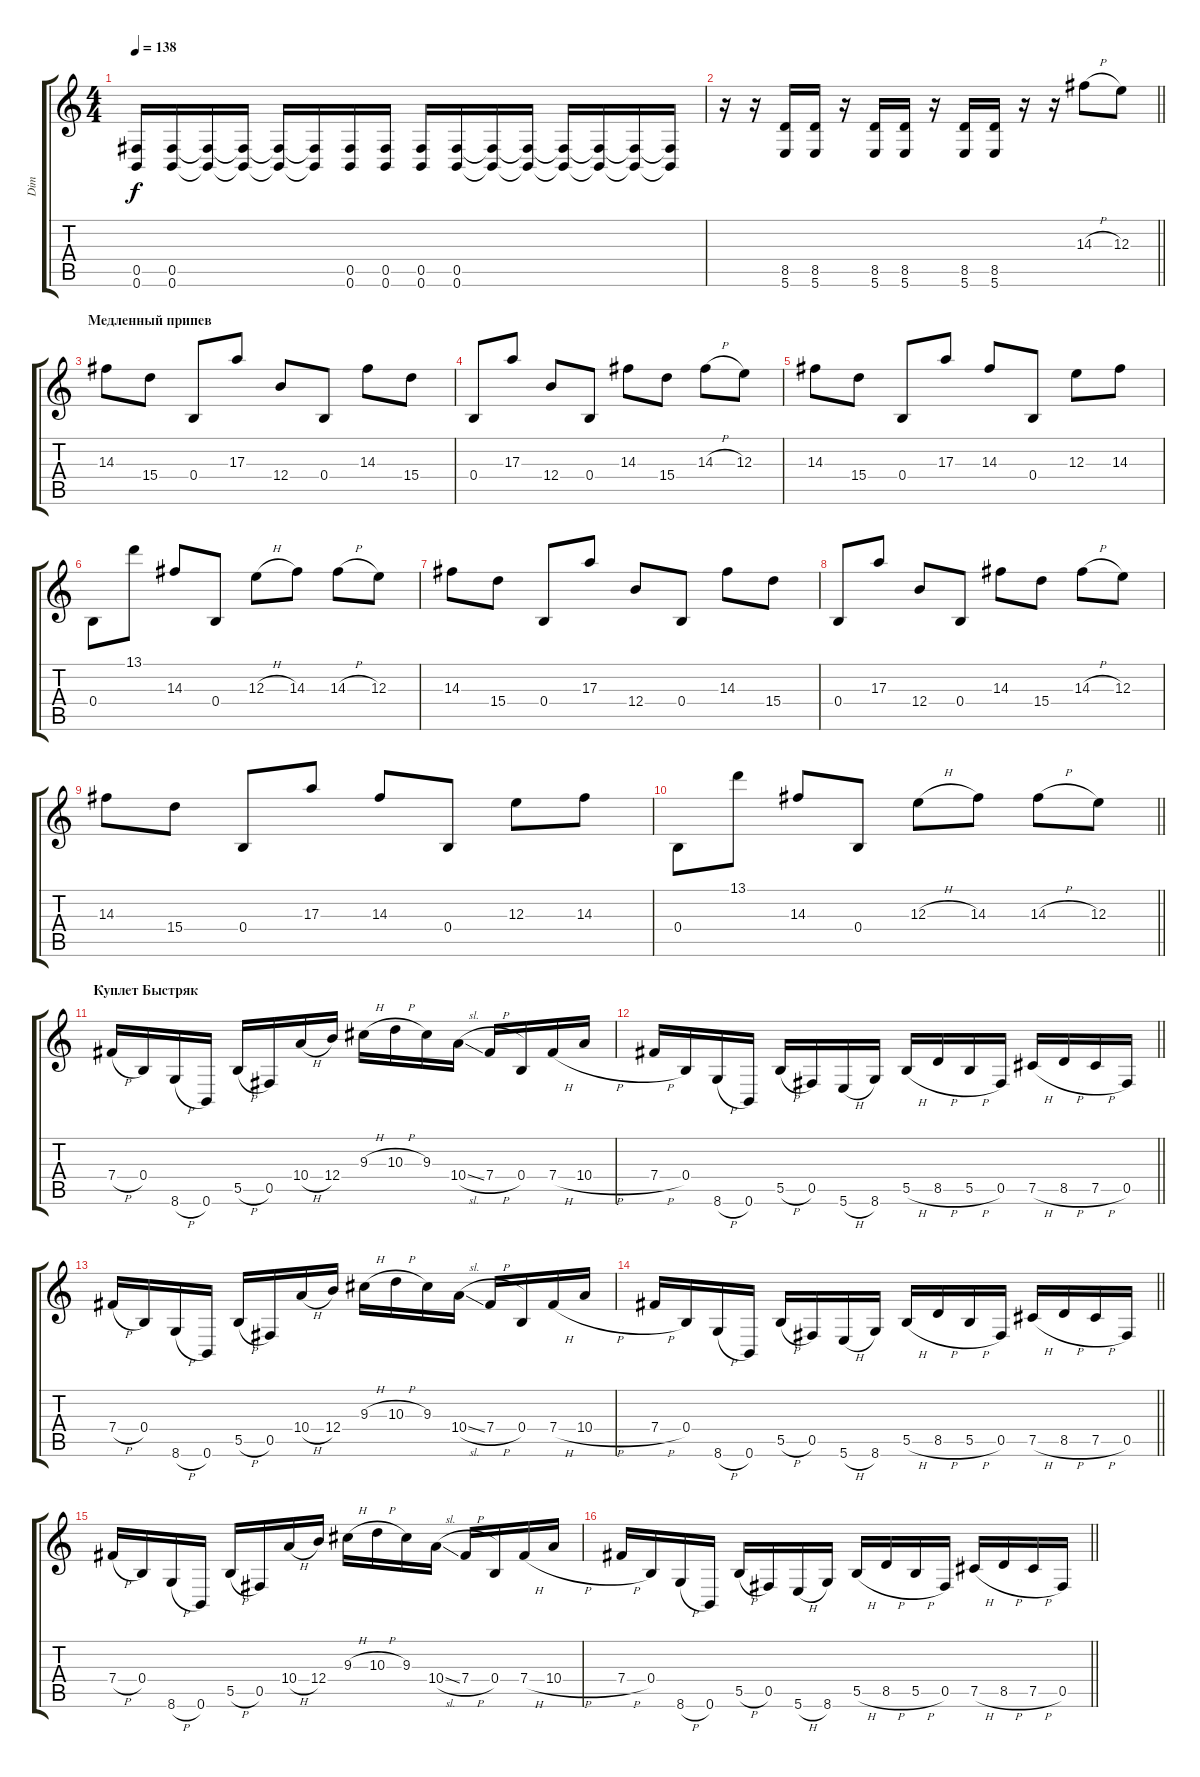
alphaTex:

\track ("Dim" "Dim") {instrument distortionguitar}
\staff {score tabs}
\tuning (Db4 Ab3 E3 B2 Gb2 B1) {hide}
\ts (4 4)
\tempo 138
\clef g2
\ks c
(0.5 0.6).16{dy f} (0.5 0.6).16 (0.5{t} 0.6{t}).16 (0.5{t} 0.6{t}).16 (0.5{t} 0.6{t}).16 (0.5{t} 0.6{t}).16 (0.5 0.6).16 (0.5 0.6).16 (0.5 0.6).16 (0.5 0.6).16 (0.5{t} 0.6{t}).16 (0.5{t} 0.6{t}).16 (0.5{t} 0.6{t}).16 (0.5{t} 0.6{t}).16 (0.5{t} 0.6{t}).16 (0.5{t} 0.6{t}).16 |
\barLineRight lightlight
r.16 r.16 (8.5 5.6).16 (8.5 5.6).16 r.16 (8.5 5.6).16 (8.5 5.6).16 r.16 (8.5 5.6).16 (8.5 5.6).16 r.16 r.16 14.3{h}.8 12.3.8 |
\section ("" "Медленный припев")
14.3.8 15.4.8 0.4.8 17.3.8 12.4.8 0.4.8 14.3.8 15.4.8 |
0.4.8 17.3.8 12.4.8 0.4.8 14.3.8 15.4.8 14.3{h}.8 12.3.8 |
14.3.8 15.4.8 0.4.8 17.3.8 14.3.8 0.4.8 12.3.8 14.3.8 |
0.4.8 13.1.8 14.3.8 0.4.8 12.3{h}.8 14.3.8 14.3{h}.8 12.3.8 |
14.3.8 15.4.8 0.4.8 17.3.8 12.4.8 0.4.8 14.3.8 15.4.8 |
0.4.8 17.3.8 12.4.8 0.4.8 14.3.8 15.4.8 14.3{h}.8 12.3.8 |
14.3.8 15.4.8 0.4.8 17.3.8 14.3.8 0.4.8 12.3.8 14.3.8 |
\barLineRight lightlight
0.4.8 13.1.8 14.3.8 0.4.8 12.3{h}.8 14.3.8 14.3{h}.8 12.3.8 |
\section ("" "Куплет Быстряк")
7.4{h}.16 0.4.16 8.6{h}.16 0.6.16 5.5{h}.16 0.5.16 10.4{h}.16 12.4.16 9.3{h}.16 10.3{h}.16 9.3.16 10.4{sl}.16 7.4{h}.16 0.4.16 7.4{h}.16 10.4{h}.16 |
\barLineRight lightlight
7.4{h}.16 0.4.16 8.6{h}.16 0.6.16 5.5{h}.16 0.5.16 5.6{h}.16 8.6.16 5.5{h}.16 8.5{h}.16 5.5{h}.16 0.5.16 7.5{h}.16 8.5{h}.16 7.5{h}.16 0.5.16 |
7.4{h}.16 0.4.16 8.6{h}.16 0.6.16 5.5{h}.16 0.5.16 10.4{h}.16 12.4.16 9.3{h}.16 10.3{h}.16 9.3.16 10.4{sl}.16 7.4{h}.16 0.4.16 7.4{h}.16 10.4{h}.16 |
\barLineRight lightlight
7.4{h}.16 0.4.16 8.6{h}.16 0.6.16 5.5{h}.16 0.5.16 5.6{h}.16 8.6.16 5.5{h}.16 8.5{h}.16 5.5{h}.16 0.5.16 7.5{h}.16 8.5{h}.16 7.5{h}.16 0.5.16 |
7.4{h}.16 0.4.16 8.6{h}.16 0.6.16 5.5{h}.16 0.5.16 10.4{h}.16 12.4.16 9.3{h}.16 10.3{h}.16 9.3.16 10.4{sl}.16 7.4{h}.16 0.4.16 7.4{h}.16 10.4{h}.16 |
\barLineRight lightlight
7.4{h}.16 0.4.16 8.6{h}.16 0.6.16 5.5{h}.16 0.5.16 5.6{h}.16 8.6.16 5.5{h}.16 8.5{h}.16 5.5{h}.16 0.5.16 7.5{h}.16 8.5{h}.16 7.5{h}.16 0.5.16
